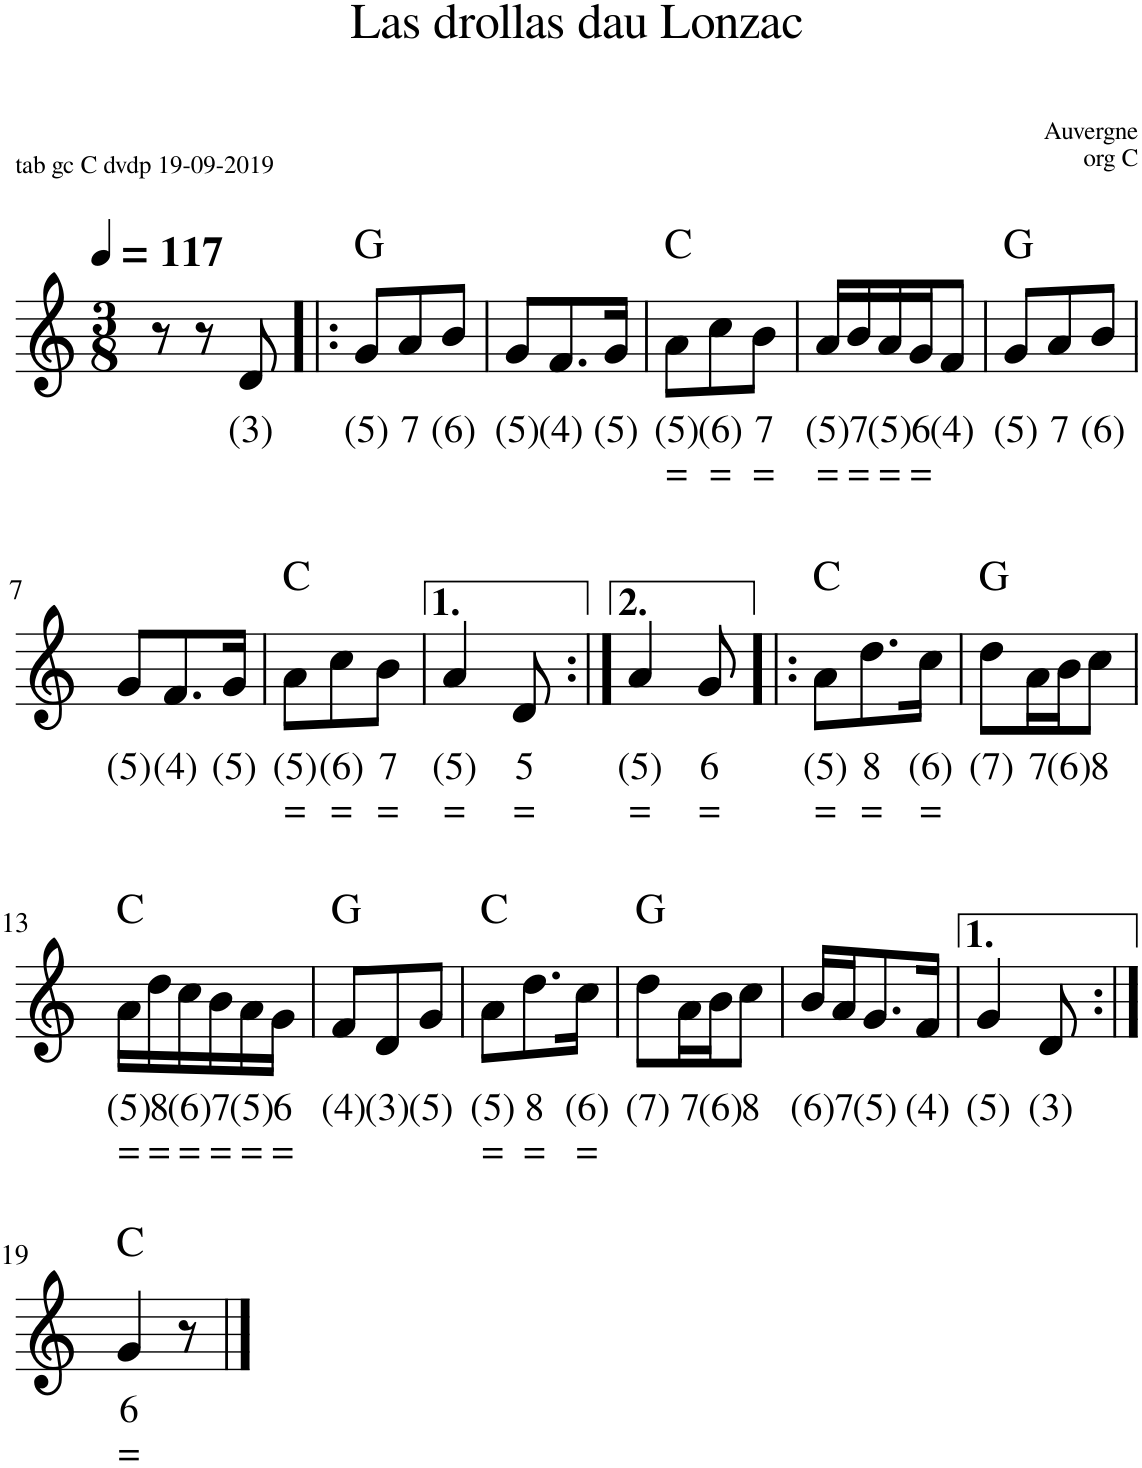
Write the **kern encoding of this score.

**kern	**text	**text	**harte
*part1	*part1	*part1	*part1
*staff1	*staff1	*staff1	*
*I"Accordeon	*	*	*
*I'Acc.	*	*	*
*clefG2	*	*	*
*k[]	*	*	*
*M3/8	*	*	*
*MM117	*	*	*
=1	=1	=1	=1
8r	.	.	.
8r	.	.	.
!	!LO:LY:b	!	!
8d/	(3)	.	.
=2!|:	=2!|:	=2!|:	=2!|:
!	!LO:LY:b	!	!
8g/L	(5)	.	G:maj
!	!LO:LY:b	!	!
8a/	7	.	.
!	!LO:LY:b	!	!
8b/J	(6)	.	.
=3	=3	=3	=3
!	!LO:LY:b	!	!
8g/L	(5)	.	.
!	!LO:LY:b	!	!
8.f/	(4)	.	.
!	!LO:LY:b	!	!
16g/Jk	(5)	.	.
=4	=4	=4	=4
!	!LO:LY:b	!LO:LY:b	!
8a\L	(5)	=	C:maj
!	!LO:LY:b	!LO:LY:b	!
8cc\	(6)	=	.
!	!LO:LY:b	!LO:LY:b	!
8b\J	7	=	.
=5	=5	=5	=5
!	!LO:LY:b	!LO:LY:b	!
16a/LL	(5)	=	.
!	!LO:LY:b	!LO:LY:b	!
16b/	7	=	.
!	!LO:LY:b	!LO:LY:b	!
16a/	(5)	=	.
!	!LO:LY:b	!LO:LY:b	!
16g/J	6	=	.
!	!LO:LY:b	!	!
8f/J	(4)	.	.
=6	=6	=6	=6
!	!LO:LY:b	!	!
8g/L	(5)	.	G:maj
!	!LO:LY:b	!	!
8a/	7	.	.
!	!LO:LY:b	!	!
8b/J	(6)	.	.
!!LO:LB:g=z
=7	=7	=7	=7
!	!LO:LY:b	!	!
8g/L	(5)	.	.
!	!LO:LY:b	!	!
8.f/	(4)	.	.
!	!LO:LY:b	!	!
16g/Jk	(5)	.	.
=8	=8	=8	=8
!	!LO:LY:b	!LO:LY:b	!
8a\L	(5)	=	C:maj
!	!LO:LY:b	!LO:LY:b	!
8cc\	(6)	=	.
!	!LO:LY:b	!LO:LY:b	!
8b\J	7	=	.
=9	=9	=9	=9
!	!LO:LY:b	!LO:LY:b	!
4a/	(5)	=	.
!	!LO:LY:b	!LO:LY:b	!
8d/	5	=	.
=10:|!	=10:|!	=10:|!	=10:|!
!	!LO:LY:b	!LO:LY:b	!
4a/	(5)	=	.
!	!LO:LY:b	!LO:LY:b	!
8g/	6	=	.
=11!|:	=11!|:	=11!|:	=11!|:
!	!LO:LY:b	!LO:LY:b	!
8a\L	(5)	=	C:maj
!	!LO:LY:b	!LO:LY:b	!
8.dd\	8	=	.
!	!LO:LY:b	!LO:LY:b	!
16cc\Jk	(6)	=	.
=12	=12	=12	=12
!	!LO:LY:b	!	!
8dd\L	(7)	.	G:maj
!	!LO:LY:b	!	!
16a\L	7	.	.
!	!LO:LY:b	!	!
16b\J	(6)	.	.
!	!LO:LY:b	!	!
8cc\J	8	.	.
!!LO:LB:g=z
=13	=13	=13	=13
!	!LO:LY:b	!LO:LY:b	!
16a\LL	(5)	=	C:maj
!	!LO:LY:b	!LO:LY:b	!
16dd\	8	=	.
!	!LO:LY:b	!LO:LY:b	!
16cc\	(6)	=	.
!	!LO:LY:b	!LO:LY:b	!
16b\	7	=	.
!	!LO:LY:b	!LO:LY:b	!
16a\	(5)	=	.
!	!LO:LY:b	!LO:LY:b	!
16g\JJ	6	=	.
=14	=14	=14	=14
!	!LO:LY:b	!	!
8f/L	(4)	.	G:maj
!	!LO:LY:b	!	!
8d/	(3)	.	.
!	!LO:LY:b	!	!
8g/J	(5)	.	.
=15	=15	=15	=15
!	!LO:LY:b	!LO:LY:b	!
8a\L	(5)	=	C:maj
!	!LO:LY:b	!LO:LY:b	!
8.dd\	8	=	.
!	!LO:LY:b	!LO:LY:b	!
16cc\Jk	(6)	=	.
=16	=16	=16	=16
!	!LO:LY:b	!	!
8dd\L	(7)	.	G:maj
!	!LO:LY:b	!	!
16a\L	7	.	.
!	!LO:LY:b	!	!
16b\J	(6)	.	.
!	!LO:LY:b	!	!
8cc\J	8	.	.
=17	=17	=17	=17
!	!LO:LY:b	!	!
16b/LL	(6)	.	.
!	!LO:LY:b	!	!
16a/J	7	.	.
!	!LO:LY:b	!	!
8.g/	(5)	.	.
!	!LO:LY:b	!	!
16f/Jk	(4)	.	.
=18	=18	=18	=18
!	!LO:LY:b	!	!
4g/	(5)	.	.
!	!LO:LY:b	!	!
8d/	(3)	.	.
!!LO:LB:g=z
=19:|!	=19:|!	=19:|!	=19:|!
!	!LO:LY:b	!LO:LY:b	!
4g/	6	=	C:maj
8r	.	.	.
==	==	==	==
*-	*-	*-	*-
